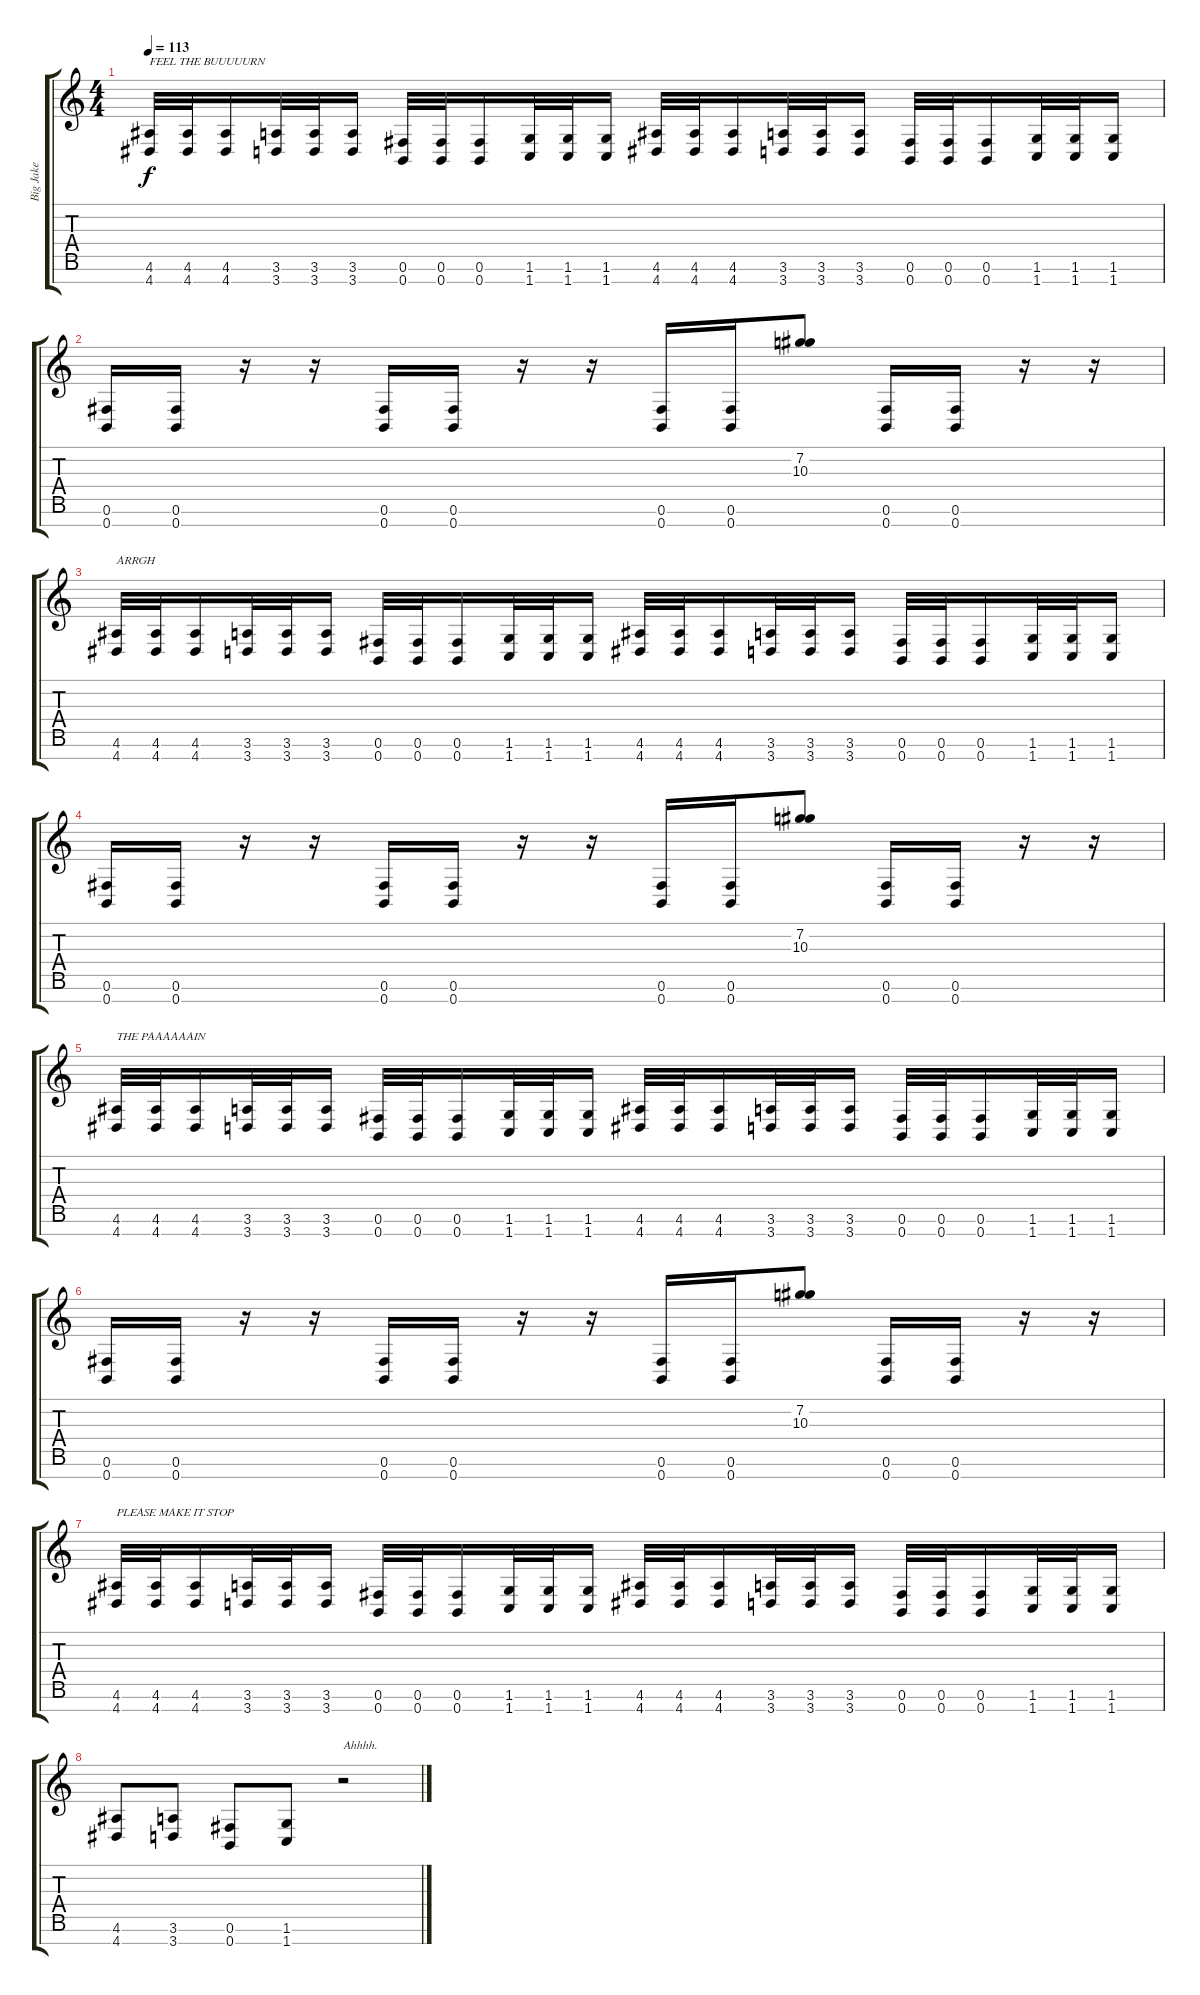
\track ("Big Jake" "Big Jake") {instrument distortionguitar}
\staff {score tabs}
\tuning (Gb4 Db4 A3 E3 B2 Gb2 B1) {hide}
\ts (4 4)
\tempo 113
\clef g2
\ks c
(4.6 4.7).32{txt "FEEL THE BUUUUURN" dy f} (4.6 4.7).32 (4.6 4.7).16 (3.6 3.7).32 (3.6 3.7).32 (3.6 3.7).16 (0.6 0.7).32 (0.6 0.7).32 (0.6 0.7).16 (1.6 1.7).32 (1.6 1.7).32 (1.6 1.7).16 (4.6 4.7).32 (4.6 4.7).32 (4.6 4.7).16 (3.6 3.7).32 (3.6 3.7).32 (3.6 3.7).16 (0.6 0.7).32 (0.6 0.7).32 (0.6 0.7).16 (1.6 1.7).32 (1.6 1.7).32 (1.6 1.7).16 |
(0.6 0.7).16 (0.6 0.7).16 r.16 r.16 (0.6 0.7).16 (0.6 0.7).16 r.16 r.16 (0.6 0.7).16 (0.6 0.7).16 (7.2 10.3).8 (0.6 0.7).16 (0.6 0.7).16 r.16 r.16 |
(4.6 4.7).32{txt "ARRGH"} (4.6 4.7).32 (4.6 4.7).16 (3.6 3.7).32 (3.6 3.7).32 (3.6 3.7).16 (0.6 0.7).32 (0.6 0.7).32 (0.6 0.7).16 (1.6 1.7).32 (1.6 1.7).32 (1.6 1.7).16 (4.6 4.7).32 (4.6 4.7).32 (4.6 4.7).16 (3.6 3.7).32 (3.6 3.7).32 (3.6 3.7).16 (0.6 0.7).32 (0.6 0.7).32 (0.6 0.7).16 (1.6 1.7).32 (1.6 1.7).32 (1.6 1.7).16 |
(0.6 0.7).16 (0.6 0.7).16 r.16 r.16 (0.6 0.7).16 (0.6 0.7).16 r.16 r.16 (0.6 0.7).16 (0.6 0.7).16 (7.2 10.3).8 (0.6 0.7).16 (0.6 0.7).16 r.16 r.16 |
(4.6 4.7).32{txt "THE PAAAAAAIN"} (4.6 4.7).32 (4.6 4.7).16 (3.6 3.7).32 (3.6 3.7).32 (3.6 3.7).16 (0.6 0.7).32 (0.6 0.7).32 (0.6 0.7).16 (1.6 1.7).32 (1.6 1.7).32 (1.6 1.7).16 (4.6 4.7).32 (4.6 4.7).32 (4.6 4.7).16 (3.6 3.7).32 (3.6 3.7).32 (3.6 3.7).16 (0.6 0.7).32 (0.6 0.7).32 (0.6 0.7).16 (1.6 1.7).32 (1.6 1.7).32 (1.6 1.7).16 |
(0.6 0.7).16 (0.6 0.7).16 r.16 r.16 (0.6 0.7).16 (0.6 0.7).16 r.16 r.16 (0.6 0.7).16 (0.6 0.7).16 (7.2 10.3).8 (0.6 0.7).16 (0.6 0.7).16 r.16 r.16 |
(4.6 4.7).32{txt "PLEASE MAKE IT STOP"} (4.6 4.7).32 (4.6 4.7).16 (3.6 3.7).32 (3.6 3.7).32 (3.6 3.7).16 (0.6 0.7).32 (0.6 0.7).32 (0.6 0.7).16 (1.6 1.7).32 (1.6 1.7).32 (1.6 1.7).16 (4.6 4.7).32 (4.6 4.7).32 (4.6 4.7).16 (3.6 3.7).32 (3.6 3.7).32 (3.6 3.7).16 (0.6 0.7).32 (0.6 0.7).32 (0.6 0.7).16 (1.6 1.7).32 (1.6 1.7).32 (1.6 1.7).16 |
(4.6 4.7).8 (3.6 3.7).8 (0.6 0.7).8 (1.6 1.7).8 r.2{txt "Ahhhh."}
